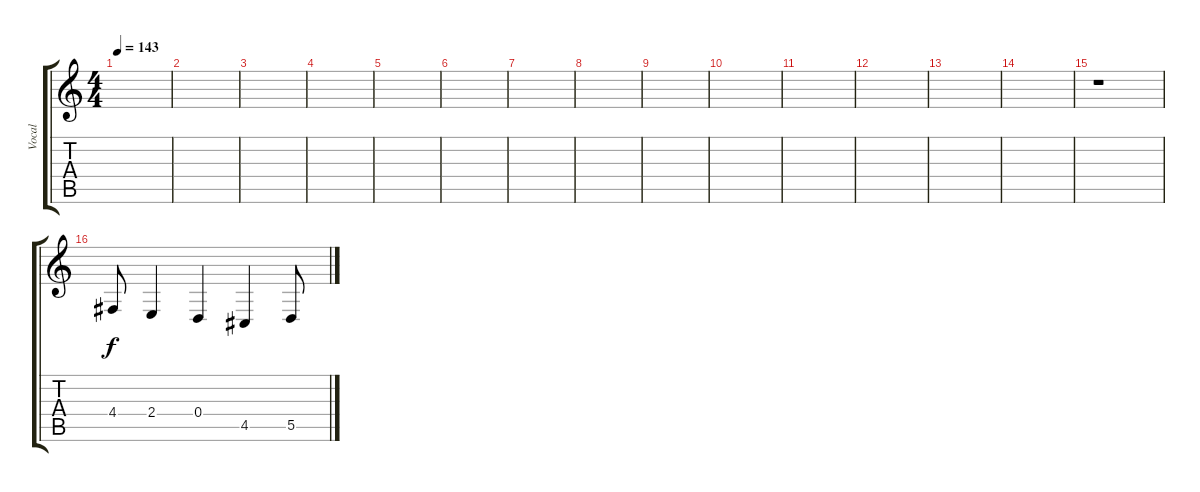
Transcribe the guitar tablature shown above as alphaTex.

\track ("Vocal" "Vocal") {instrument violin}
\staff {score tabs}
\tuning (E4 B3 G3 D3 A2 E2) {hide}
\ts (4 4)
\tempo 143
\clef g2
\ks c
|
|
|
|
|
|
|
|
|
|
|
|
|
|
r.1 |
4.4.8 2.4.4 0.4.4 4.5.4 5.5.8
